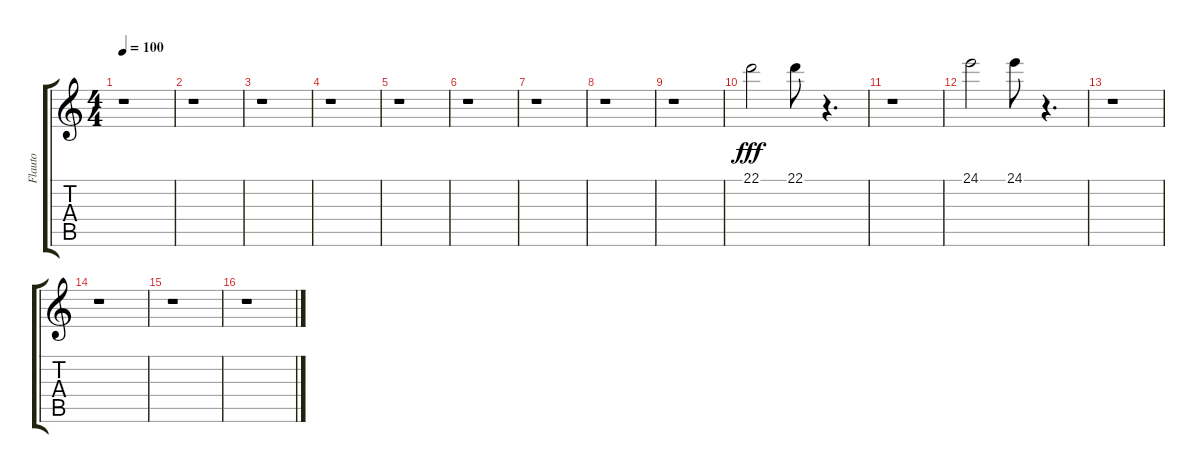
\track ("Flauto" "Flauto") {instrument flute}
\staff {score tabs}
\tuning (E4 B3 G3 D3 A2 E2) {hide}
\ts (4 4)
\tempo 100
\clef g2
\ks c
r.1{dy fff} |
r.1 |
r.1 |
r.1 |
r.1 |
r.1 |
r.1 |
r.1 |
r.1 |
22.1.2 22.1.8 r.4{d} |
r.1 |
24.1.2 24.1.8 r.4{d} |
r.1 |
r.1 |
r.1 |
r.1
